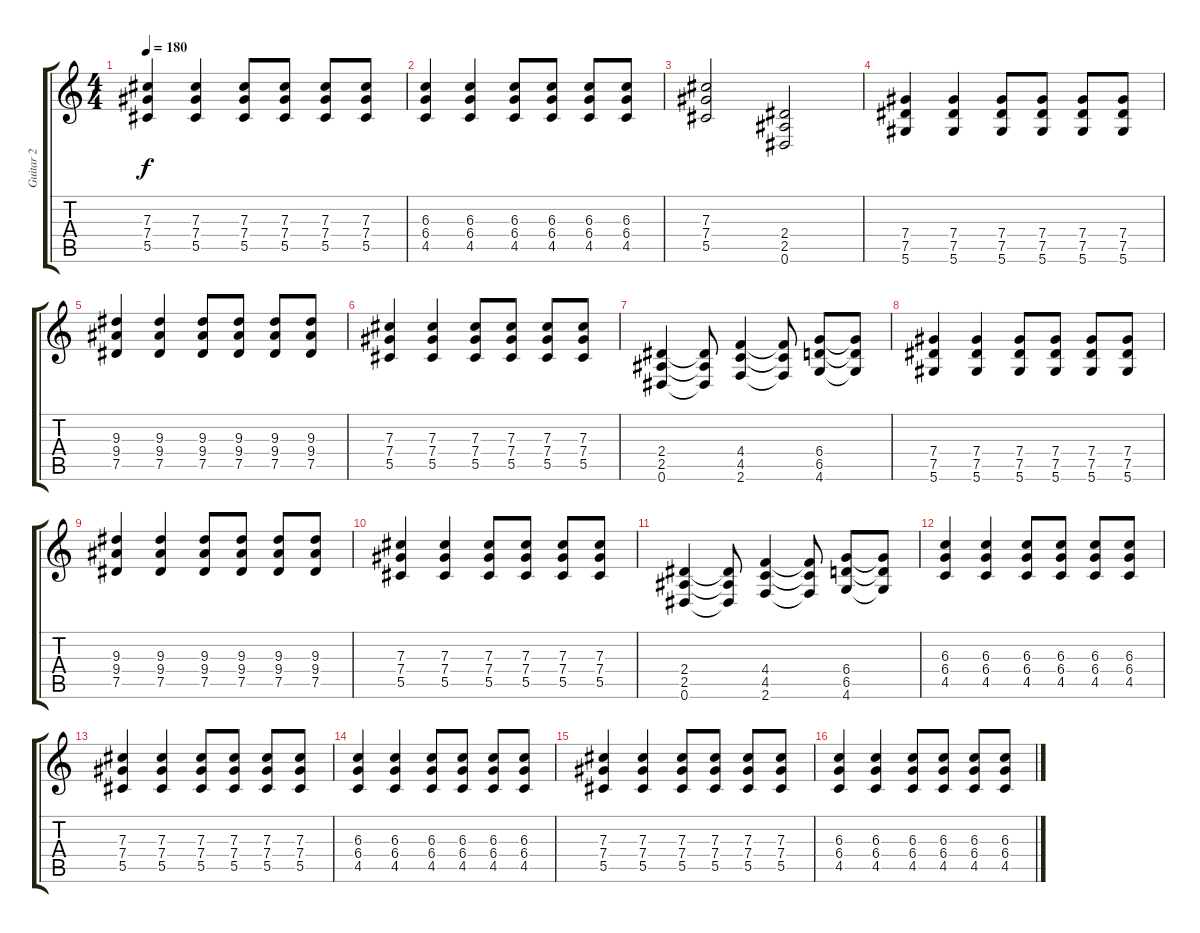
\track ("Guitar 2" "Guitar 2") {instrument distortionguitar}
\staff {score tabs}
\tuning (Eb4 Bb3 Gb3 Db3 Ab2 Eb2) {hide}
\ts (4 4)
\tempo 180
\clef g2
\ks c
(7.3 7.4 5.5).4{dy f} (7.3 7.4 5.5).4 (7.3 7.4 5.5).8 (7.3 7.4 5.5).8 (7.3 7.4 5.5).8 (7.3 7.4 5.5).8 |
(6.3 6.4 4.5).4 (6.3 6.4 4.5).4 (6.3 6.4 4.5).8 (6.3 6.4 4.5).8 (6.3 6.4 4.5).8 (6.3 6.4 4.5).8 |
(7.3 7.4 5.5).2 (2.4 2.5 0.6).2 |
(7.4 7.5 5.6).4 (7.4 7.5 5.6).4 (7.4 7.5 5.6).8 (7.4 7.5 5.6).8 (7.4 7.5 5.6).8 (7.4 7.5 5.6).8 |
(9.3 9.4 7.5).4 (9.3 9.4 7.5).4 (9.3 9.4 7.5).8 (9.3 9.4 7.5).8 (9.3 9.4 7.5).8 (9.3 9.4 7.5).8 |
(7.3 7.4 5.5).4 (7.3 7.4 5.5).4 (7.3 7.4 5.5).8 (7.3 7.4 5.5).8 (7.3 7.4 5.5).8 (7.3 7.4 5.5).8 |
(2.4 2.5 0.6).4 (2.4{t} 2.5{t} 0.6{t}).8 (4.4 4.5 2.6).4 (4.4{t} 4.5{t} 2.6{t}).8 (6.4 6.5 4.6).8 (6.4{t} 6.5{t} 4.6{t}).8 |
(7.4 7.5 5.6).4 (7.4 7.5 5.6).4 (7.4 7.5 5.6).8 (7.4 7.5 5.6).8 (7.4 7.5 5.6).8 (7.4 7.5 5.6).8 |
(9.3 9.4 7.5).4 (9.3 9.4 7.5).4 (9.3 9.4 7.5).8 (9.3 9.4 7.5).8 (9.3 9.4 7.5).8 (9.3 9.4 7.5).8 |
(7.3 7.4 5.5).4 (7.3 7.4 5.5).4 (7.3 7.4 5.5).8 (7.3 7.4 5.5).8 (7.3 7.4 5.5).8 (7.3 7.4 5.5).8 |
(2.4 2.5 0.6).4 (2.4{t} 2.5{t} 0.6{t}).8 (4.4 4.5 2.6).4 (4.4{t} 4.5{t} 2.6{t}).8 (6.4 6.5 4.6).8 (6.4{t} 6.5{t} 4.6{t}).8 |
(6.3 6.4 4.5).4 (6.3 6.4 4.5).4 (6.3 6.4 4.5).8 (6.3 6.4 4.5).8 (6.3 6.4 4.5).8 (6.3 6.4 4.5).8 |
(7.3 7.4 5.5).4 (7.3 7.4 5.5).4 (7.3 7.4 5.5).8 (7.3 7.4 5.5).8 (7.3 7.4 5.5).8 (7.3 7.4 5.5).8 |
(6.3 6.4 4.5).4 (6.3 6.4 4.5).4 (6.3 6.4 4.5).8 (6.3 6.4 4.5).8 (6.3 6.4 4.5).8 (6.3 6.4 4.5).8 |
(7.3 7.4 5.5).4 (7.3 7.4 5.5).4 (7.3 7.4 5.5).8 (7.3 7.4 5.5).8 (7.3 7.4 5.5).8 (7.3 7.4 5.5).8 |
(6.3 6.4 4.5).4 (6.3 6.4 4.5).4 (6.3 6.4 4.5).8 (6.3 6.4 4.5).8 (6.3 6.4 4.5).8 (6.3 6.4 4.5).8
